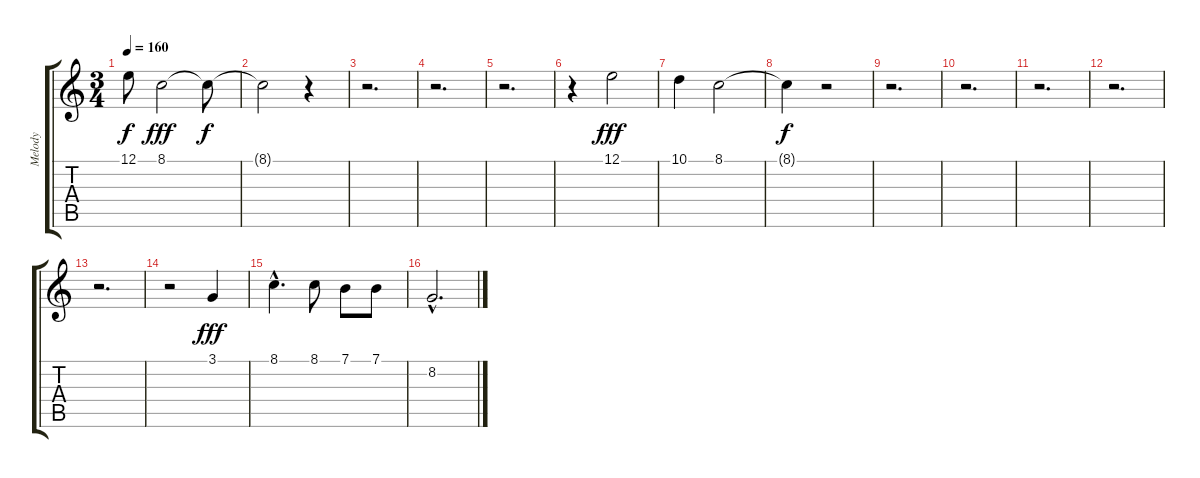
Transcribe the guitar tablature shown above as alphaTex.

\track ("Melody" "Melody") {instrument altosax}
\staff {score tabs}
\tuning (E4 B3 G3 D3 A2 E2) {hide}
\ts (3 4)
\tempo 160
\clef g2
\ks c
12.1{t}.8{dy f} 8.1.2{dy fff} 8.1{t}.8{dy f} |
8.1{t}.2 r.4 |
r.2{d} |
r.2{d} |
r.2{d} |
r.4 12.1.2{dy fff} |
10.1.4 8.1.2 |
8.1{t}.4{dy f} r.2 |
r.2{d} |
r.2{d} |
r.2{d} |
r.2{d} |
r.2{d} |
r.2 3.1.4{dy fff} |
8.1{hac}.4{d} 8.1.8 7.1.8 7.1.8 |
8.2{hac}.2{d}
